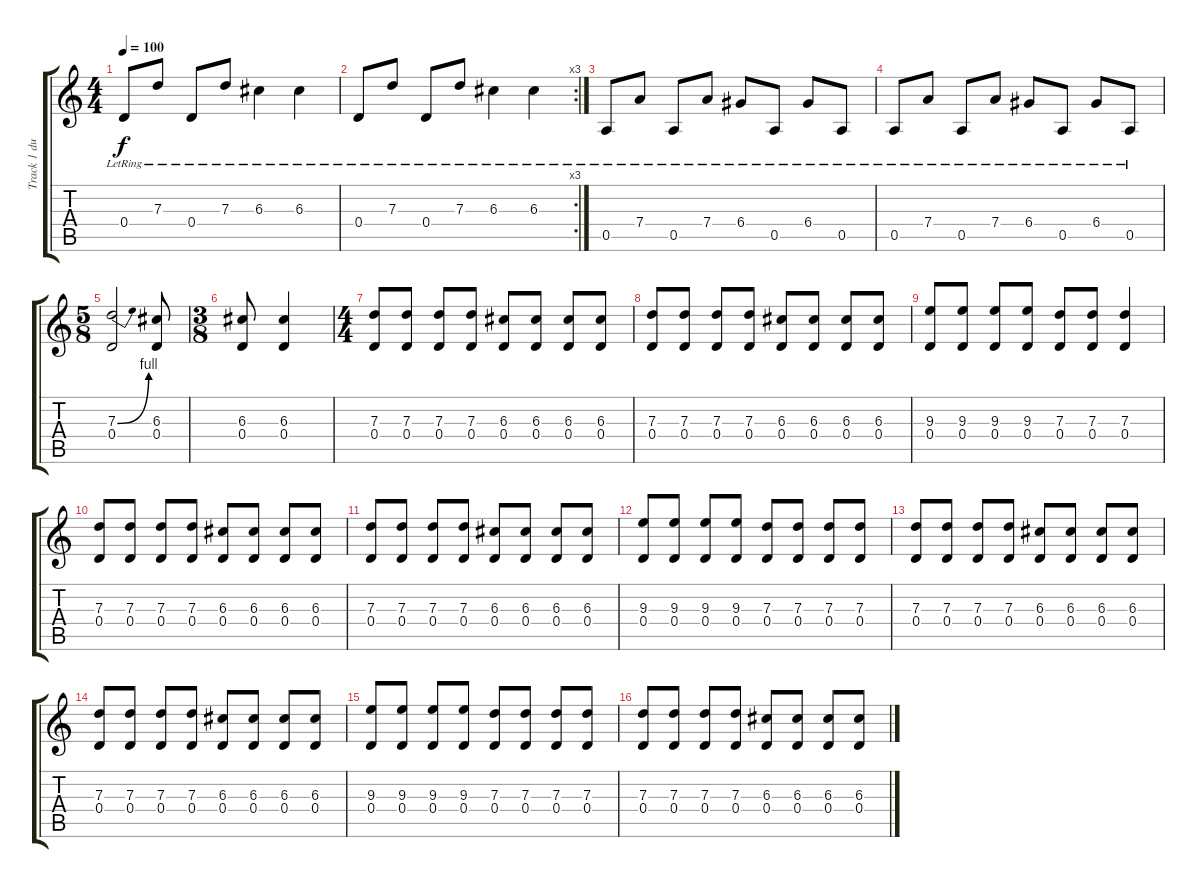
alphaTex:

\track ("Track 1 dub" "Track 1 du") {instrument electricguitarjazz}
\staff {score tabs}
\tuning (E4 B3 G3 D3 A2 E2) {hide}
\ts (4 4)
\tempo 100
\clef g2
\ks c
0.4{lr}.8{dy f} 7.3{lr}.8 0.4{lr}.8 7.3{lr}.8 6.3{lr}.4 6.3{lr}.4 |
\rc 3
0.4{lr}.8 7.3{lr}.8 0.4{lr}.8 7.3{lr}.8 6.3{lr}.4 6.3{lr}.4 |
0.5{lr}.8 7.4{lr}.8 0.5{lr}.8 7.4{lr}.8 6.4{lr}.8 0.5{lr}.8 6.4{lr}.8 0.5{lr}.8 |
0.5{lr}.8 7.4{lr}.8 0.5{lr}.8 7.4{lr}.8 6.4{lr}.8 0.5{lr}.8 6.4{lr}.8 0.5{lr}.8 |
\ts (5 8)
(7.3{be (bend 0 0 60 4)} 0.4).2{balance 8} (6.3 0.4).8 |
\ts (3 8)
(6.3 0.4).8 (6.3 0.4).4 |
\ts (4 4)
(7.3 0.4).8 (7.3 0.4).8 (7.3 0.4).8 (7.3 0.4).8 (6.3 0.4).8 (6.3 0.4).8 (6.3 0.4).8 (6.3 0.4).8 |
(7.3 0.4).8 (7.3 0.4).8 (7.3 0.4).8 (7.3 0.4).8 (6.3 0.4).8 (6.3 0.4).8 (6.3 0.4).8 (6.3 0.4).8 |
(9.3 0.4).8 (9.3 0.4).8 (9.3 0.4).8 (9.3 0.4).8 (7.3 0.4).8 (7.3 0.4).8 (7.3 0.4).4 |
(7.3 0.4).8{balance 11} (7.3 0.4).8 (7.3 0.4).8 (7.3 0.4).8 (6.3 0.4).8 (6.3 0.4).8 (6.3 0.4).8 (6.3 0.4).8 |
(7.3 0.4).8 (7.3 0.4).8 (7.3 0.4).8 (7.3 0.4).8 (6.3 0.4).8 (6.3 0.4).8 (6.3 0.4).8 (6.3 0.4).8 |
(9.3 0.4).8 (9.3 0.4).8 (9.3 0.4).8 (9.3 0.4).8 (7.3 0.4).8 (7.3 0.4).8 (7.3 0.4).8 (7.3 0.4).8 |
(7.3 0.4).8 (7.3 0.4).8 (7.3 0.4).8 (7.3 0.4).8 (6.3 0.4).8 (6.3 0.4).8 (6.3 0.4).8 (6.3 0.4).8 |
(7.3 0.4).8 (7.3 0.4).8 (7.3 0.4).8 (7.3 0.4).8 (6.3 0.4).8 (6.3 0.4).8 (6.3 0.4).8 (6.3 0.4).8 |
(9.3 0.4).8 (9.3 0.4).8 (9.3 0.4).8 (9.3 0.4).8 (7.3 0.4).8 (7.3 0.4).8 (7.3 0.4).8 (7.3 0.4).8 |
(7.3 0.4).8 (7.3 0.4).8 (7.3 0.4).8 (7.3 0.4).8 (6.3 0.4).8 (6.3 0.4).8 (6.3 0.4).8 (6.3 0.4).8
